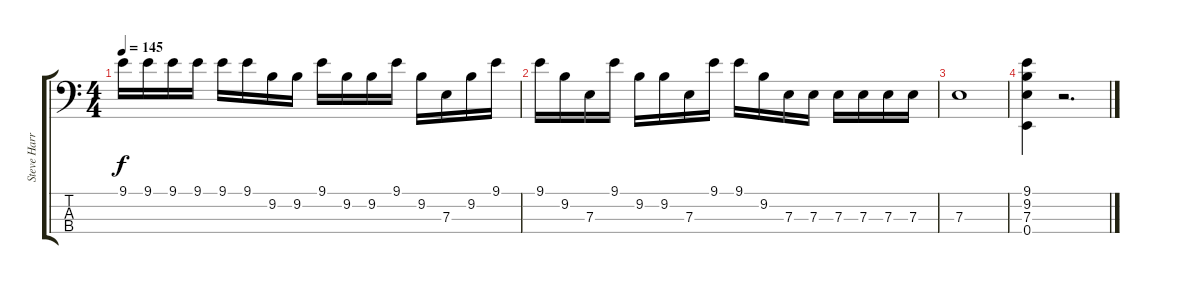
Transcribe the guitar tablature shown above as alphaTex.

\track ("Steve Harris" "Steve Harr") {instrument electricbassfinger}
\staff {score tabs}
\tuning (G2 D2 A1 E1) {hide}
\ts (4 4)
\tempo 145
\clef f4
\ks c
9.1.16{dy f} 9.1.16 9.1.16 9.1.16 9.1.16 9.1.16 9.2.16 9.2.16 9.1.16 9.2.16 9.2.16 9.1.16 9.2.16 7.3.16 9.2.16 9.1.16 |
9.1.16 9.2.16 7.3.16 9.1.16 9.2.16 9.2.16 7.3.16 9.1.16 9.1.16 9.2.16 7.3.16 7.3.16 7.3.16 7.3.16 7.3.16 7.3.16 |
7.3.1 |
(9.1 9.2 7.3 0.4).4 r.2{d}
